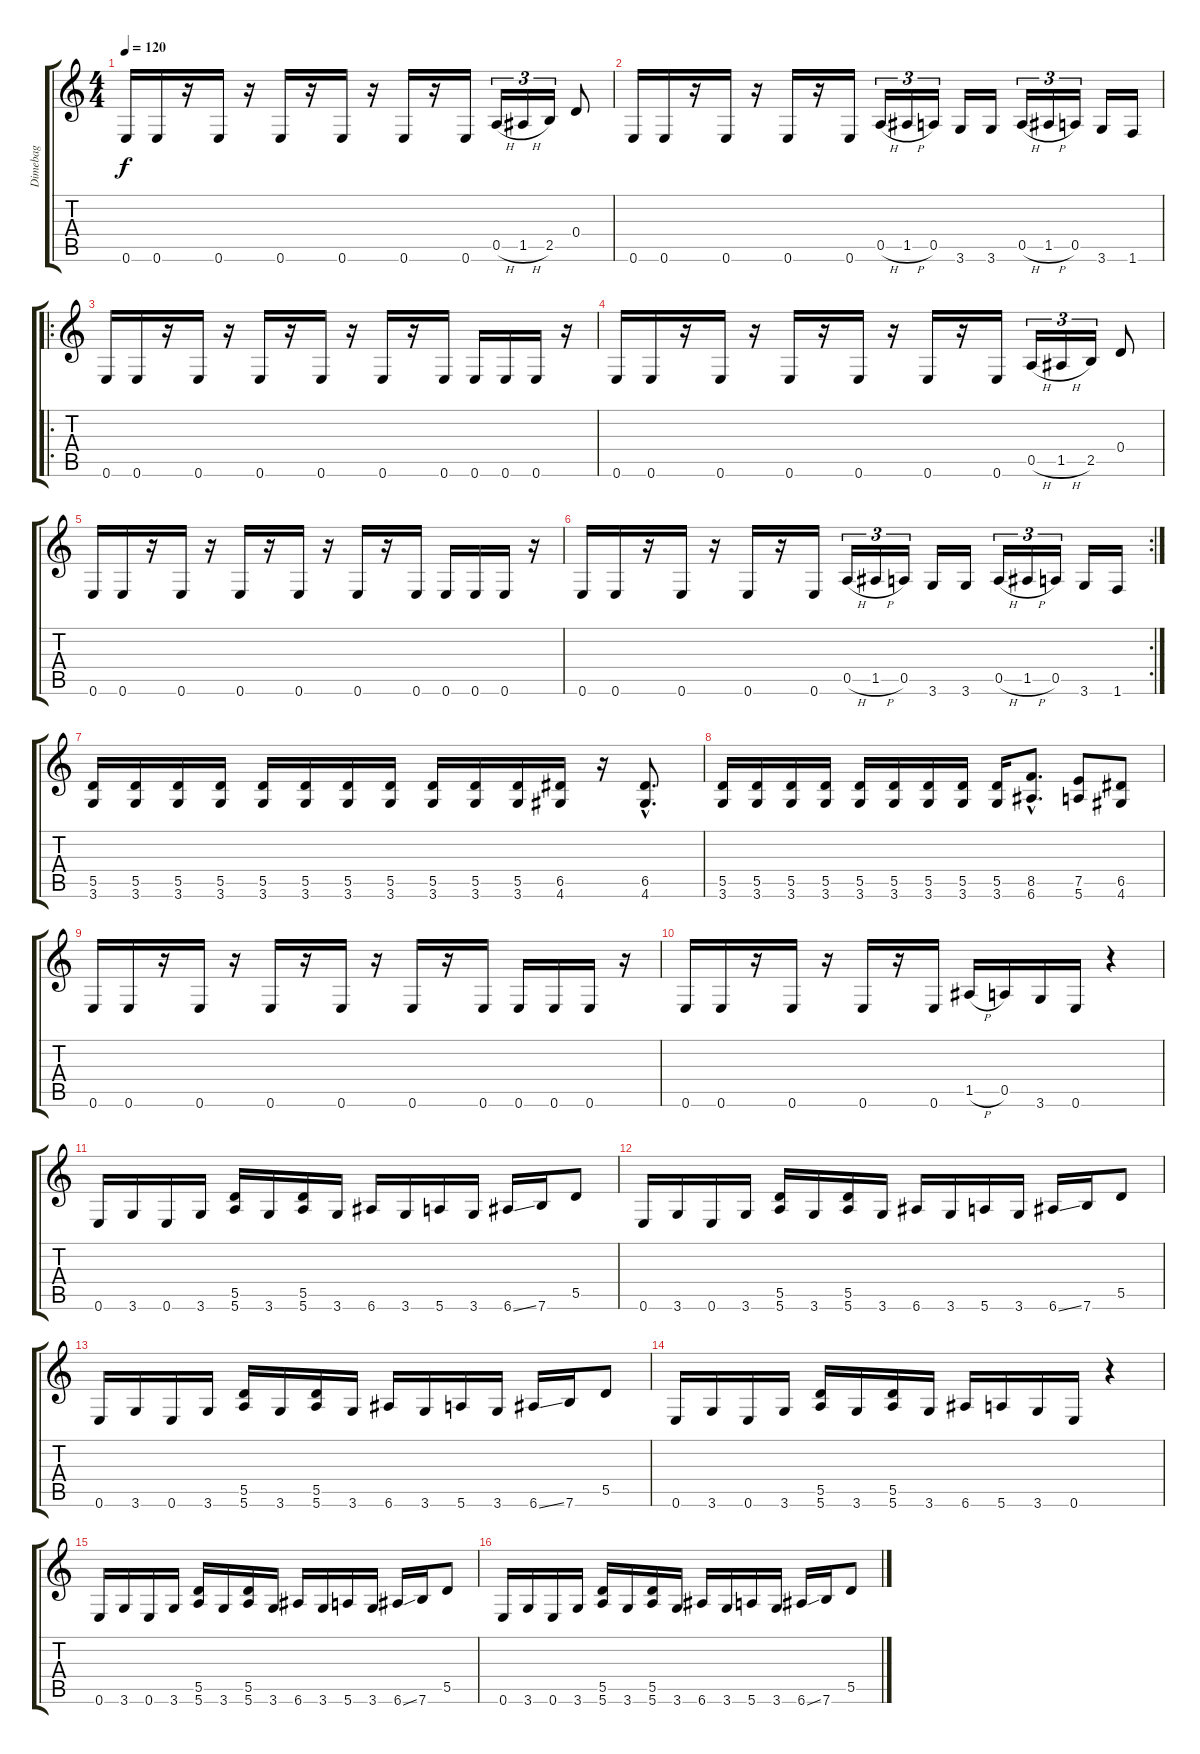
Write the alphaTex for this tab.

\track ("Dimebag" "Dimebag") {instrument overdrivenguitar}
\staff {score tabs}
\tuning (E4 B3 G3 D3 A2 E2) {hide}
\ts (4 4)
\tempo 120
\clef g2
\ks c
0.6.16{dy f} 0.6.16 r.16 0.6.16 r.16 0.6.16 r.16 0.6.16 r.16 0.6.16 r.16 0.6.16 0.5{h}.16{tu (3 2)} 1.5{h}.16{tu (3 2)} 2.5.16{tu (3 2)} 0.4.8 |
0.6.16 0.6.16 r.16 0.6.16 r.16 0.6.16 r.16 0.6.16 0.5{h}.16{tu (3 2)} 1.5{h}.16{tu (3 2)} 0.5.16{tu (3 2)} 3.6.16 3.6.16 0.5{h}.16{tu (3 2)} 1.5{h}.16{tu (3 2)} 0.5.16{tu (3 2)} 3.6.16 1.6.16 |
\ro
0.6.16 0.6.16 r.16 0.6.16 r.16 0.6.16 r.16 0.6.16 r.16 0.6.16 r.16 0.6.16 0.6.16 0.6.16 0.6.16 r.16 |
0.6.16 0.6.16 r.16 0.6.16 r.16 0.6.16 r.16 0.6.16 r.16 0.6.16 r.16 0.6.16 0.5{h}.16{tu (3 2)} 1.5{h}.16{tu (3 2)} 2.5.16{tu (3 2)} 0.4.8 |
0.6.16 0.6.16 r.16 0.6.16 r.16 0.6.16 r.16 0.6.16 r.16 0.6.16 r.16 0.6.16 0.6.16 0.6.16 0.6.16 r.16 |
\rc 2
0.6.16 0.6.16 r.16 0.6.16 r.16 0.6.16 r.16 0.6.16 0.5{h}.16{tu (3 2)} 1.5{h}.16{tu (3 2)} 0.5.16{tu (3 2)} 3.6.16 3.6.16 0.5{h}.16{tu (3 2)} 1.5{h}.16{tu (3 2)} 0.5.16{tu (3 2)} 3.6.16 1.6.16 |
(5.5 3.6).16 (5.5 3.6).16 (5.5 3.6).16 (5.5 3.6).16 (5.5 3.6).16 (5.5 3.6).16 (5.5 3.6).16 (5.5 3.6).16 (5.5 3.6).16 (5.5 3.6).16 (5.5 3.6).16 (6.5 4.6).16 r.16 (6.5{hac} 4.6{hac}).8{d} |
(5.5 3.6).16 (5.5 3.6).16 (5.5 3.6).16 (5.5 3.6).16 (5.5 3.6).16 (5.5 3.6).16 (5.5 3.6).16 (5.5 3.6).16 (5.5 3.6).16 (8.5{hac} 6.6{hac}).8{d} (7.5 5.6).8 (6.5 4.6).8 |
0.6.16 0.6.16 r.16 0.6.16 r.16 0.6.16 r.16 0.6.16 r.16 0.6.16 r.16 0.6.16 0.6.16 0.6.16 0.6.16 r.16 |
0.6.16 0.6.16 r.16 0.6.16 r.16 0.6.16 r.16 0.6.16 1.5{h}.16 0.5.16 3.6.16 0.6.16 r.4 |
0.6.16 3.6.16 0.6.16 3.6.16 (5.5 5.6).16 3.6.16 (5.5 5.6).16 3.6.16 6.6.16 3.6.16 5.6.16 3.6.16 6.6{ss}.16 7.6.16 5.5.8 |
0.6.16 3.6.16 0.6.16 3.6.16 (5.5 5.6).16 3.6.16 (5.5 5.6).16 3.6.16 6.6.16 3.6.16 5.6.16 3.6.16 6.6{ss}.16 7.6.16 5.5.8 |
0.6.16 3.6.16 0.6.16 3.6.16 (5.5 5.6).16 3.6.16 (5.5 5.6).16 3.6.16 6.6.16 3.6.16 5.6.16 3.6.16 6.6{ss}.16 7.6.16 5.5.8 |
0.6.16 3.6.16 0.6.16 3.6.16 (5.5 5.6).16 3.6.16 (5.5 5.6).16 3.6.16 6.6.16 5.6.16 3.6.16 0.6.16 r.4 |
0.6.16 3.6.16 0.6.16 3.6.16 (5.5 5.6).16 3.6.16 (5.5 5.6).16 3.6.16 6.6.16 3.6.16 5.6.16 3.6.16 6.6{ss}.16 7.6.16 5.5.8 |
0.6.16 3.6.16 0.6.16 3.6.16 (5.5 5.6).16 3.6.16 (5.5 5.6).16 3.6.16 6.6.16 3.6.16 5.6.16 3.6.16 6.6{ss}.16 7.6.16 5.5.8
